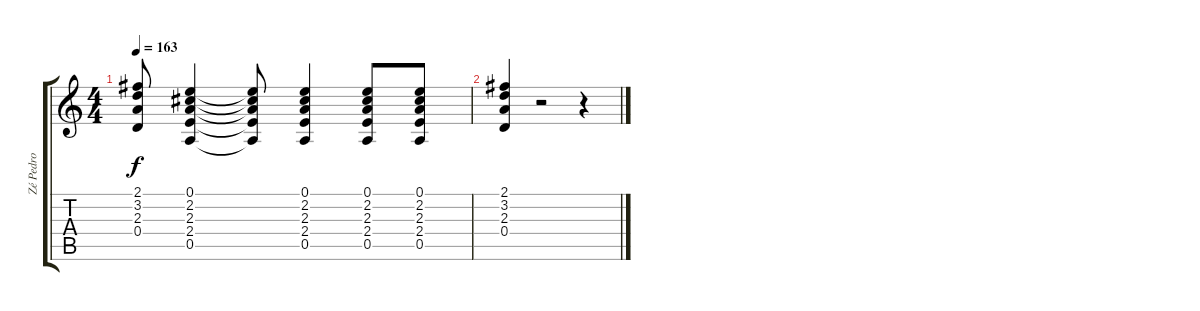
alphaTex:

\track ("Zé Pedro" "Zé Pedro") {instrument distortionguitar}
\staff {score tabs}
\tuning (E4 B3 G3 D3 A2 E2) {hide}
\ts (4 4)
\tempo 163
\clef g2
\ks c
(2.1 3.2 2.3 0.4).8{dy f} (0.1 2.2 2.3 2.4 0.5).4 (0.1{t} 2.2{t} 2.3{t} 2.4{t} 0.5{t}).8 (0.1 2.2 2.3 2.4 0.5).4 (0.1 2.2 2.3 2.4 0.5).8 (0.1 2.2 2.3 2.4 0.5).8 |
(2.1 3.2 2.3 0.4).4 r.2 r.4
